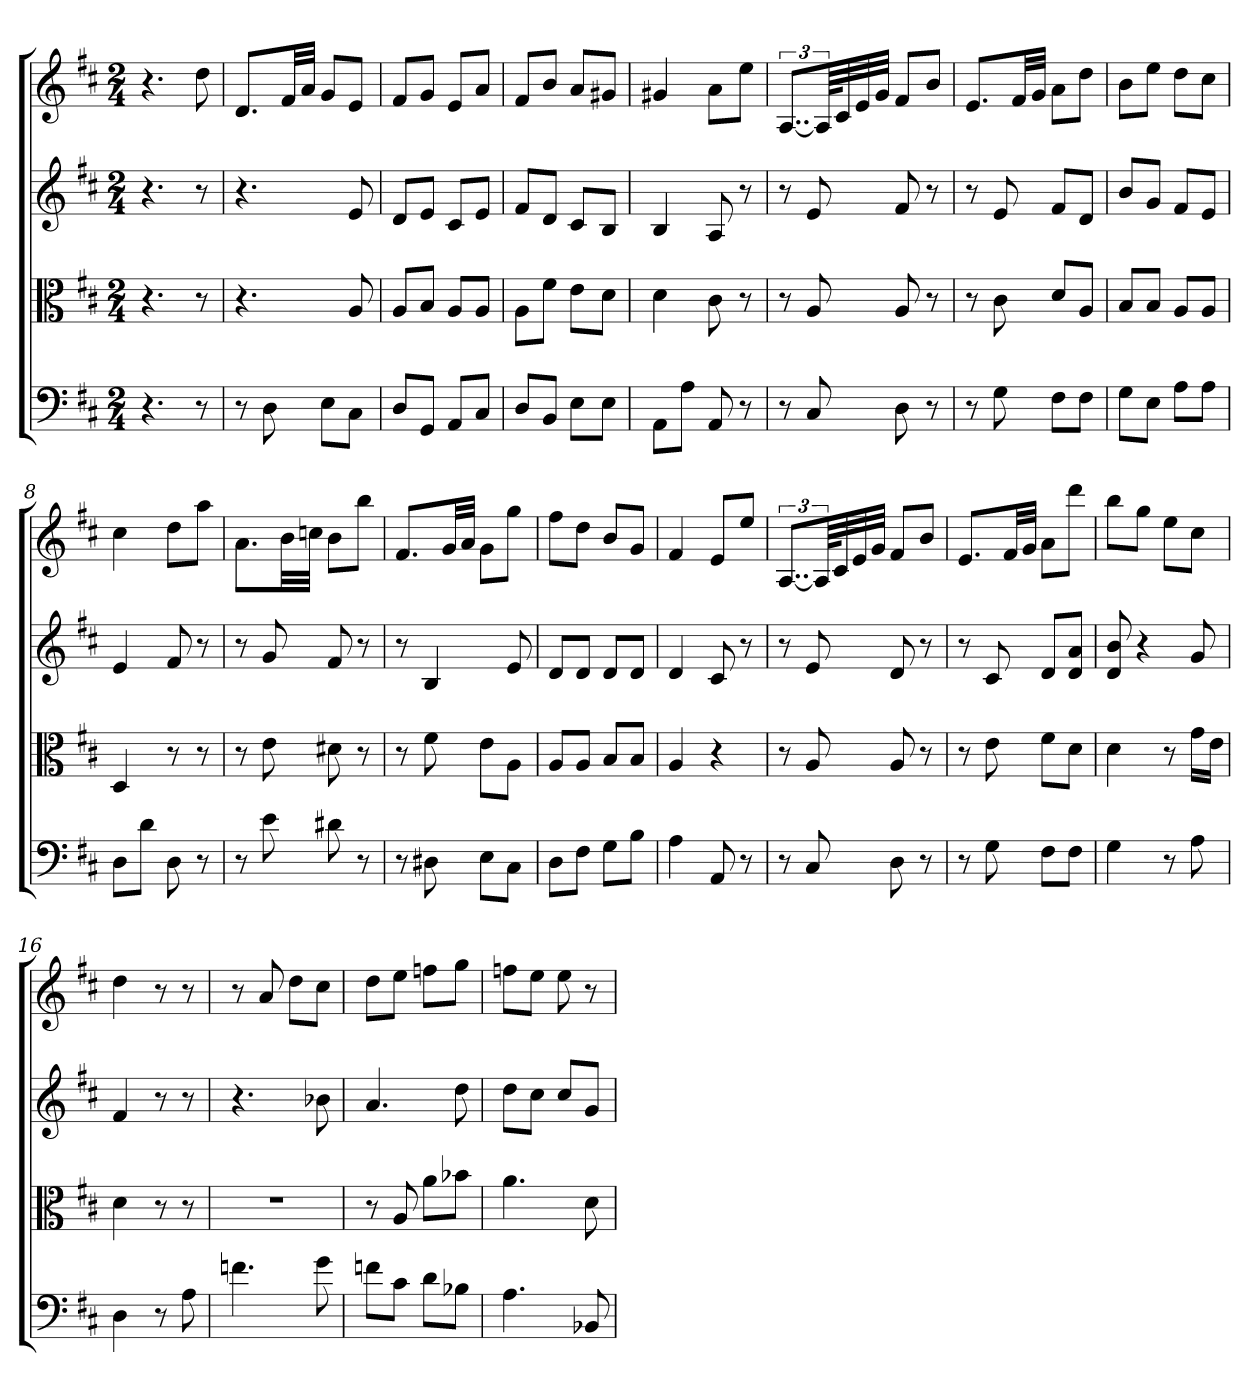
**kern	**kern	**kern	**kern
*part4	*part3	*part2	*part1
*staff4	*staff3	*staff2	*staff1
*clefF4	*clefC3	*	*
*k[f#c#]	*k[f#c#]	*k[f#c#]	*k[f#c#]
*D:	*D:	*D:	*D:
*M2/4	*M2/4	*M2/4	*M2/4
=	=	=	=
4.r	4.r	4.r	4.r
8r	8r	8r	8dd
=1	=1	=1	=1
8r	4.r	4.r	8.dL
8D	.	.	.
.	.	.	32f#LL
.	.	.	32aJJJ
8E\L	.	.	8gL
8C#\J	8A	8e	8eJ
=2	=2	=2	=2
8D/L	8A/L	8dL	8f#L
8GG/J	8B/J	8eJ	8gJ
8AA/L	8A/L	8c#L	8eL
8C#/J	8A/J	8eJ	8aJ
=3	=3	=3	=3
8D/L	8A\L	8f#L	8f#L
8BB/J	8f#\J	8dJ	8bJ
8E\L	8e\L	8c#L	8aL
8E\J	8d\J	8BJ	8g#XJ
=4	=4	=4	=4
8AA\L	4d	4B	4g#X
8A\J	.	.	.
8AA	8c#	8A	8aL
8r	8r	8r	8eeJ
=5	=5	=5	=5
8r	8r	8r	[12..AL
8C#	8A	8e	.
.	.	.	96AKLL]
.	.	.	32c#
.	.	.	32e
.	.	.	32gJJJ
8D	8A	8f#	8f#L
8r	8r	8r	8bJ
=6	=6	=6	=6
8r	8r	8r	8.eL
8G	8c#	8e	.
.	.	.	32f#LL
.	.	.	32gJJJ
8F#\L	8d/L	8f#L	8aL
8F#\J	8A/J	8dJ	8ddJ
=7	=7	=7	=7
8G\L	8B/L	8bL	8bL
8E\J	8B/J	8gJ	8eeJ
8A\L	8A/L	8f#L	8ddL
8A\J	8A/J	8eJ	8cc#J
=8	=8	=8	=8
8D\L	4D	4e	4cc#
8d\J	.	.	.
8D	8r	8f#	8ddL
8r	8r	8r	8aaJ
=9	=9	=9	=9
8r	8r	8r	8.aL
8e	8e	8g	.
.	.	.	32bLL
.	.	.	32ccnJJJ
8d#X	8d#X	8f#	8bL
8r	8r	8r	8bbJ
=10	=10	=10	=10
8r	8r	8r	8.f#L
8D#X	8f#	4B	.
.	.	.	32gLL
.	.	.	32aJJJ
8E\L	8e\L	.	8gL
8C#\J	8A\J	8e	8ggJ
=11	=11	=11	=11
8D\L	8A/L	8dL	8ff#L
8F#\J	8A/J	8dJ	8ddJ
8G\L	8B/L	8dL	8bL
8B\J	8B/J	8dJ	8gJ
=12	=12	=12	=12
4A	4A	4d	4f#
8AA	4r	8c#	8eL
8r	.	8r	8eeJ
=13	=13	=13	=13
8r	8r	8r	[12..AL
8C#	8A	8e	.
.	.	.	96AKLL]
.	.	.	32c#
.	.	.	32e
.	.	.	32gJJJ
8D	8A	8d	8f#L
8r	8r	8r	8bJ
=14	=14	=14	=14
8r	8r	8r	8.eL
8G	8e	8c#	.
.	.	.	32f#LL
.	.	.	32gJJJ
8F#\L	8f#\L	8dL	8aL
8F#\J	8d\J	8d 8aJ	8dddJ
=15	=15	=15	=15
4G	4d	8d 8b	8bbL
.	.	4r	8ggJ
8r	8r	.	8eeL
8A	16g\LL	8g	8cc#J
.	16e\JJ	.	.
=16	=16	=16	=16
4D	4d	4f#	4dd
8r	8r	8r	8r
8A	8r	8r	8r
=17	=17	=17	=17
4.fn	2r	4.r	8r
.	.	.	8a
.	.	.	8ddL
8g	.	8b-X	8cc#J
=18	=18	=18	=18
8fn\L	8r	4.a	8ddL
8c#\J	8A	.	8eeJ
8d\L	8a\L	.	8ffnL
8B-X\J	8b-X\J	8dd	8ggJ
=19	=19	=19	=19
4.A	4.a	8ddL	8ffnL
.	.	8cc#J	8eeJ
.	.	8cc#L	8ee
8BB-X	8d	8gJ	8r
=	=	=	=
*-	*-	*-	*-
